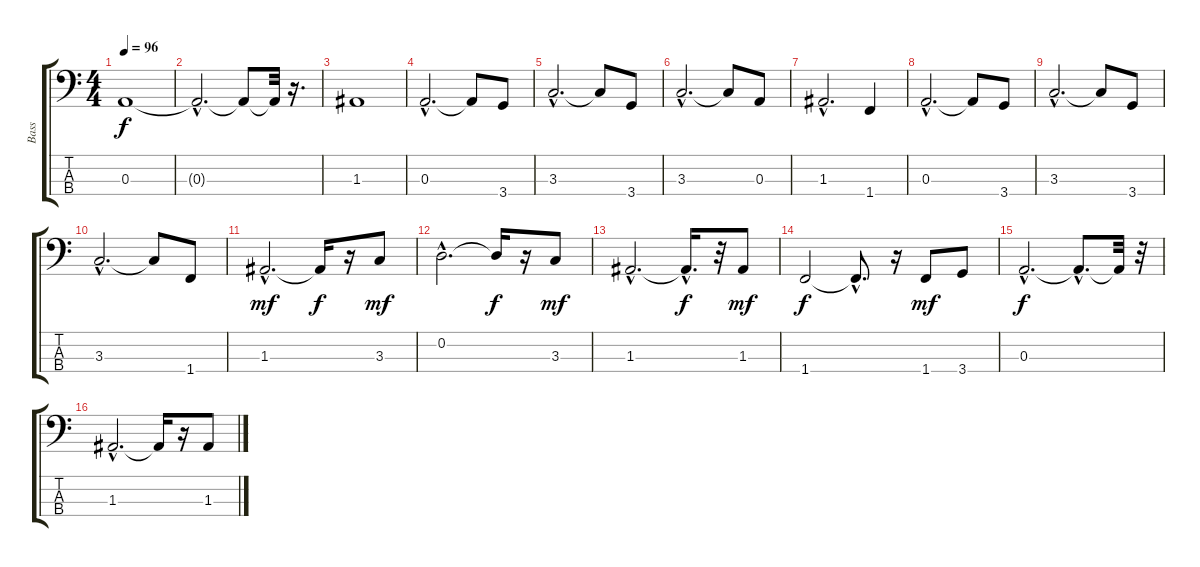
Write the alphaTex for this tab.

\track ("Bass" "Bass") {instrument fretlessbass}
\staff {score tabs}
\tuning (G2 D2 A1 E1) {hide}
\ts (4 4)
\tempo 96
\clef f4
\ks c
0.3.1{dy f} |
0.3{hac t}.2{d} 0.3{t}.8 0.3{t}.32 r.16{d} |
1.3.1 |
0.3{hac}.2{d} 0.3{t}.8 3.4.8 |
3.3{hac}.2{d} 3.3{t}.8 3.4.8 |
3.3{hac}.2{d} 3.3{t}.8 0.3.8 |
1.3{hac}.2{d} 1.4.4 |
0.3{hac}.2{d} 0.3{t}.8 3.4.8 |
3.3{hac}.2{d} 3.3{t}.8 3.4.8 |
3.3{hac}.2{d} 3.3{t}.8 1.4.8 |
1.3{hac}.2{d dy mf} 1.3{t}.16{dy f} r.16 3.3.8{dy mf} |
0.2{hac}.2{d} 0.2{t}.16{dy f} r.16 3.3.8{dy mf} |
1.3{hac}.2{d} 1.3{hac t}.16{d dy f} r.32 1.3.8{dy mf} |
1.4.2{dy f} 1.4{hac t}.8{d} r.16 1.4.8{dy mf} 3.4.8 |
0.3{hac}.2{d dy f} 0.3{hac t}.8{d} 0.3{t}.32 r.32 |
1.3{hac}.2{d} 1.3{t}.16 r.16 1.3.8
